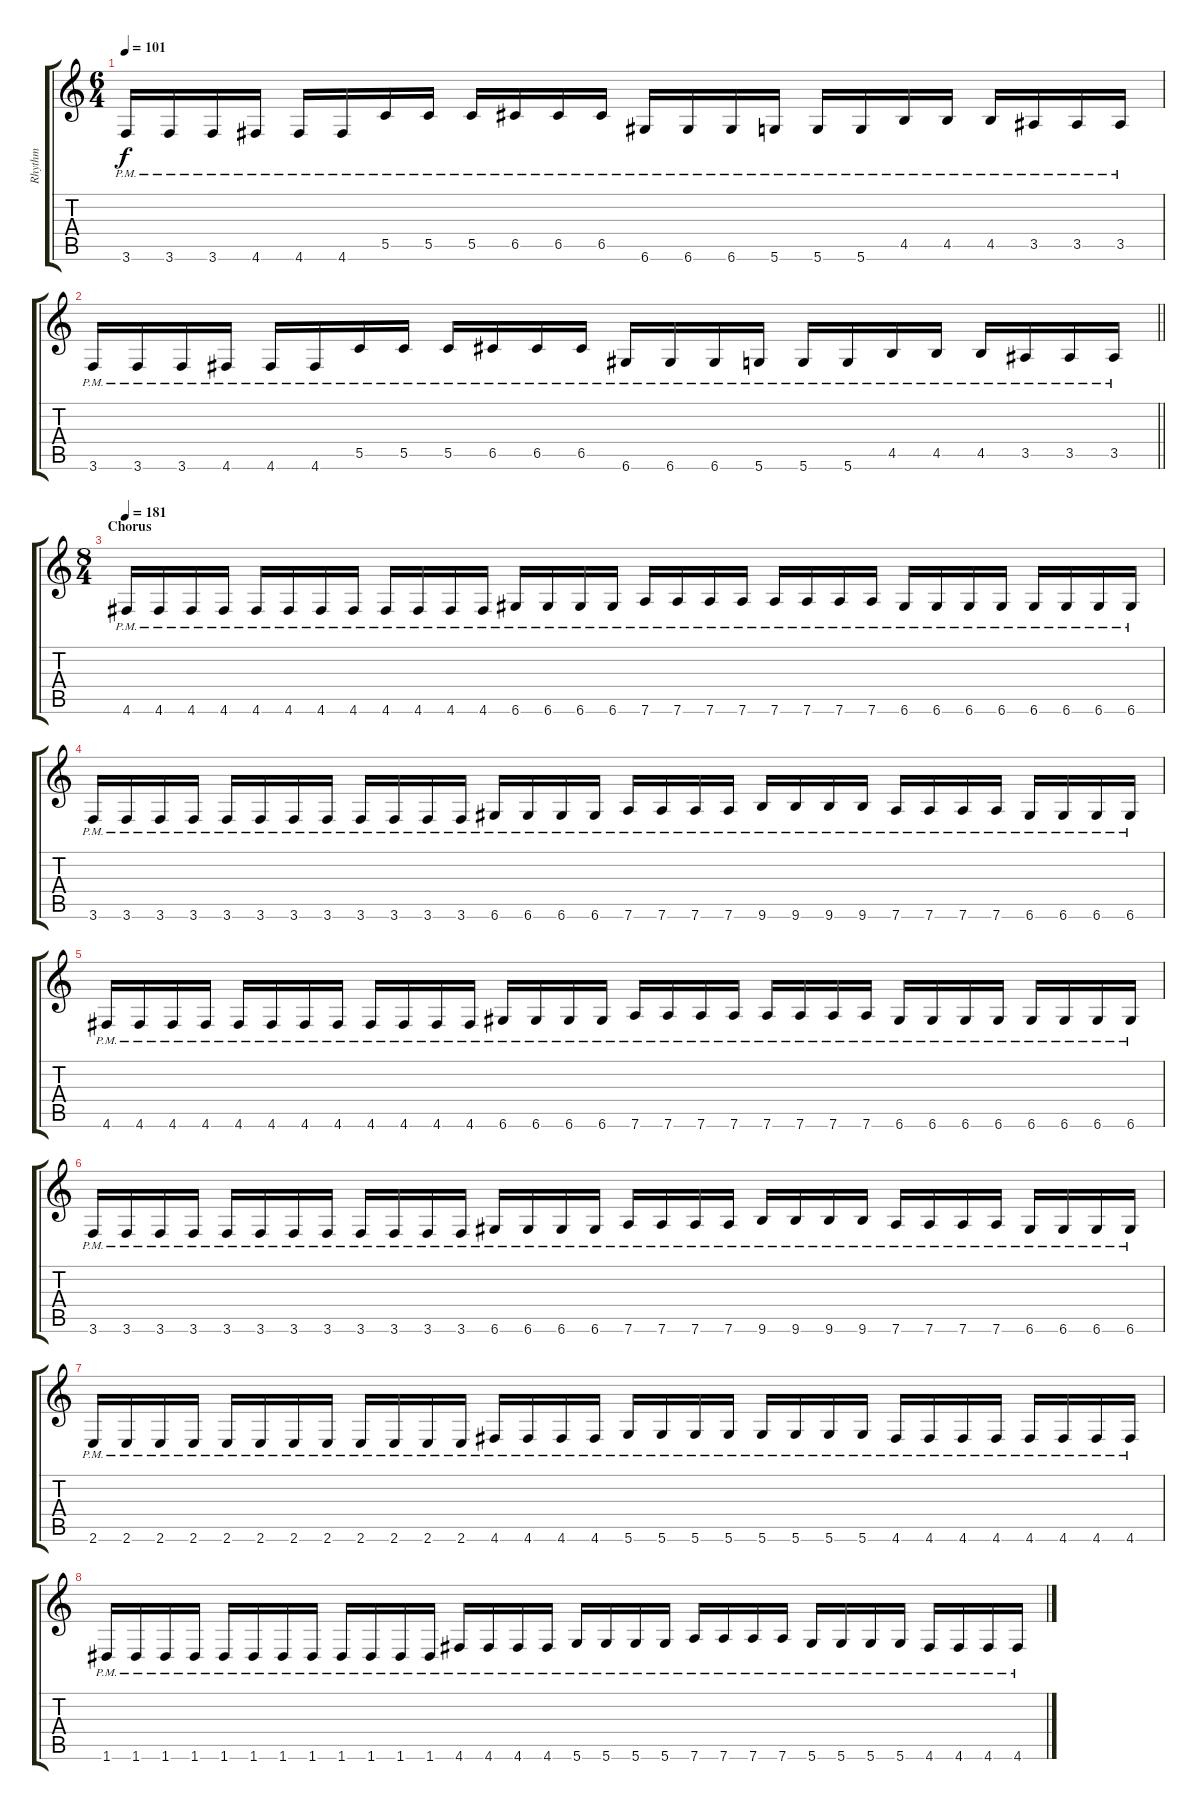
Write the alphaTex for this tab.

\track ("Rhythm" "Rhythm") {instrument distortionguitar}
\staff {score tabs}
\tuning (D4 A3 F3 C3 G2 D2) {hide}
\ts (6 4)
\tempo 101
\clef g2
\ks c
3.6{pm}.16{dy f} 3.6{pm}.16 3.6{pm}.16 4.6{pm}.16 4.6{pm}.16 4.6{pm}.16 5.5{pm}.16 5.5{pm}.16 5.5{pm}.16 6.5{pm}.16 6.5{pm}.16 6.5{pm}.16 6.6{pm}.16 6.6{pm}.16 6.6{pm}.16 5.6{pm}.16 5.6{pm}.16 5.6{pm}.16 4.5{pm}.16 4.5{pm}.16 4.5{pm}.16 3.5{pm}.16 3.5{pm}.16 3.5{pm}.16 |
\barLineRight lightlight
3.6{pm}.16 3.6{pm}.16 3.6{pm}.16 4.6{pm}.16 4.6{pm}.16 4.6{pm}.16 5.5{pm}.16 5.5{pm}.16 5.5{pm}.16 6.5{pm}.16 6.5{pm}.16 6.5{pm}.16 6.6{pm}.16 6.6{pm}.16 6.6{pm}.16 5.6{pm}.16 5.6{pm}.16 5.6{pm}.16 4.5{pm}.16 4.5{pm}.16 4.5{pm}.16 3.5{pm}.16 3.5{pm}.16 3.5{pm}.16 |
\ts (8 4)
\section ("" "Chorus")
\tempo 181
4.6{pm}.16 4.6{pm}.16 4.6{pm}.16 4.6{pm}.16 4.6{pm}.16 4.6{pm}.16 4.6{pm}.16 4.6{pm}.16 4.6{pm}.16 4.6{pm}.16 4.6{pm}.16 4.6{pm}.16 6.6{pm}.16 6.6{pm}.16 6.6{pm}.16 6.6{pm}.16 7.6{pm}.16 7.6{pm}.16 7.6{pm}.16 7.6{pm}.16 7.6{pm}.16 7.6{pm}.16 7.6{pm}.16 7.6{pm}.16 6.6{pm}.16 6.6{pm}.16 6.6{pm}.16 6.6{pm}.16 6.6{pm}.16 6.6{pm}.16 6.6{pm}.16 6.6{pm}.16 |
3.6{pm}.16 3.6{pm}.16 3.6{pm}.16 3.6{pm}.16 3.6{pm}.16 3.6{pm}.16 3.6{pm}.16 3.6{pm}.16 3.6{pm}.16 3.6{pm}.16 3.6{pm}.16 3.6{pm}.16 6.6{pm}.16 6.6{pm}.16 6.6{pm}.16 6.6{pm}.16 7.6{pm}.16 7.6{pm}.16 7.6{pm}.16 7.6{pm}.16 9.6{pm}.16 9.6{pm}.16 9.6{pm}.16 9.6{pm}.16 7.6{pm}.16 7.6{pm}.16 7.6{pm}.16 7.6{pm}.16 6.6{pm}.16 6.6{pm}.16 6.6{pm}.16 6.6{pm}.16 |
4.6{pm}.16 4.6{pm}.16 4.6{pm}.16 4.6{pm}.16 4.6{pm}.16 4.6{pm}.16 4.6{pm}.16 4.6{pm}.16 4.6{pm}.16 4.6{pm}.16 4.6{pm}.16 4.6{pm}.16 6.6{pm}.16 6.6{pm}.16 6.6{pm}.16 6.6{pm}.16 7.6{pm}.16 7.6{pm}.16 7.6{pm}.16 7.6{pm}.16 7.6{pm}.16 7.6{pm}.16 7.6{pm}.16 7.6{pm}.16 6.6{pm}.16 6.6{pm}.16 6.6{pm}.16 6.6{pm}.16 6.6{pm}.16 6.6{pm}.16 6.6{pm}.16 6.6{pm}.16 |
3.6{pm}.16 3.6{pm}.16 3.6{pm}.16 3.6{pm}.16 3.6{pm}.16 3.6{pm}.16 3.6{pm}.16 3.6{pm}.16 3.6{pm}.16 3.6{pm}.16 3.6{pm}.16 3.6{pm}.16 6.6{pm}.16 6.6{pm}.16 6.6{pm}.16 6.6{pm}.16 7.6{pm}.16 7.6{pm}.16 7.6{pm}.16 7.6{pm}.16 9.6{pm}.16 9.6{pm}.16 9.6{pm}.16 9.6{pm}.16 7.6{pm}.16 7.6{pm}.16 7.6{pm}.16 7.6{pm}.16 6.6{pm}.16 6.6{pm}.16 6.6{pm}.16 6.6{pm}.16 |
2.6{pm}.16 2.6{pm}.16 2.6{pm}.16 2.6{pm}.16 2.6{pm}.16 2.6{pm}.16 2.6{pm}.16 2.6{pm}.16 2.6{pm}.16 2.6{pm}.16 2.6{pm}.16 2.6{pm}.16 4.6{pm}.16 4.6{pm}.16 4.6{pm}.16 4.6{pm}.16 5.6{pm}.16 5.6{pm}.16 5.6{pm}.16 5.6{pm}.16 5.6{pm}.16 5.6{pm}.16 5.6{pm}.16 5.6{pm}.16 4.6{pm}.16 4.6{pm}.16 4.6{pm}.16 4.6{pm}.16 4.6{pm}.16 4.6{pm}.16 4.6{pm}.16 4.6{pm}.16 |
1.6{pm}.16 1.6{pm}.16 1.6{pm}.16 1.6{pm}.16 1.6{pm}.16 1.6{pm}.16 1.6{pm}.16 1.6{pm}.16 1.6{pm}.16 1.6{pm}.16 1.6{pm}.16 1.6{pm}.16 4.6{pm}.16 4.6{pm}.16 4.6{pm}.16 4.6{pm}.16 5.6{pm}.16 5.6{pm}.16 5.6{pm}.16 5.6{pm}.16 7.6{pm}.16 7.6{pm}.16 7.6{pm}.16 7.6{pm}.16 5.6{pm}.16 5.6{pm}.16 5.6{pm}.16 5.6{pm}.16 4.6{pm}.16 4.6{pm}.16 4.6{pm}.16 4.6{pm}.16
